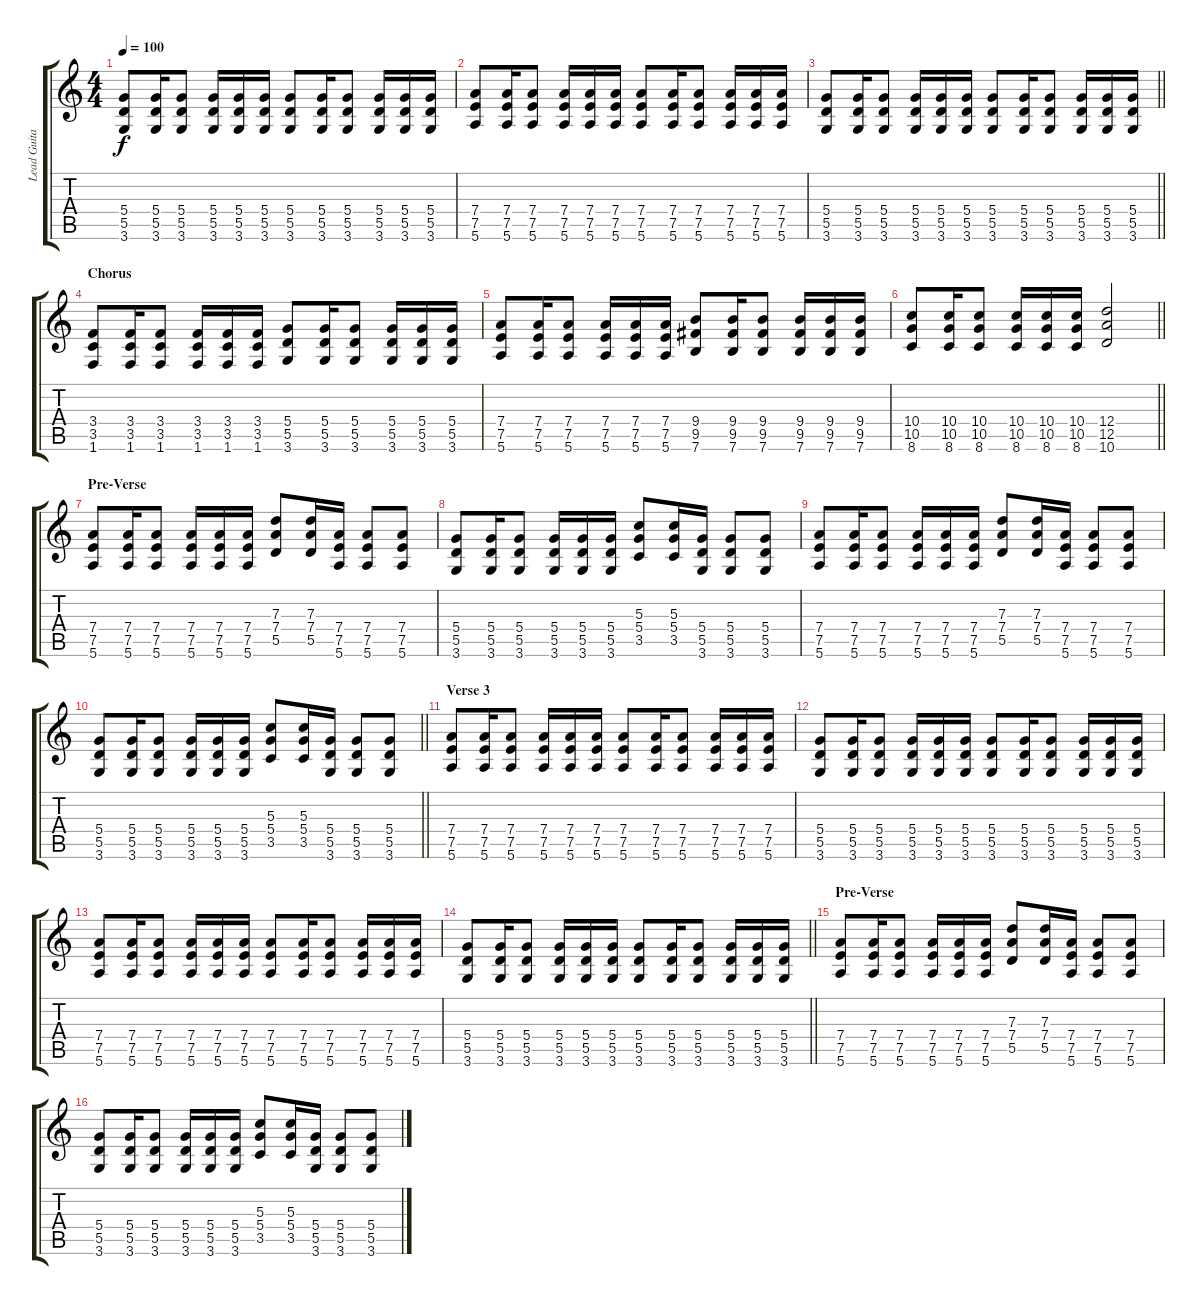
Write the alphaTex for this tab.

\track ("Lead Guitar" "Lead Guita") {instrument distortionguitar}
\staff {score tabs}
\tuning (E4 B3 G3 D3 A2 E2) {hide}
\ts (4 4)
\tempo 100
\clef g2
\ks c
(5.4 5.5 3.6).8{dy f} (5.4 5.5 3.6).16 (5.4 5.5 3.6).8 (5.4 5.5 3.6).16 (5.4 5.5 3.6).16 (5.4 5.5 3.6).16 (5.4 5.5 3.6).8 (5.4 5.5 3.6).16 (5.4 5.5 3.6).8 (5.4 5.5 3.6).16 (5.4 5.5 3.6).16 (5.4 5.5 3.6).16 |
(7.4 7.5 5.6).8 (7.4 7.5 5.6).16 (7.4 7.5 5.6).8 (7.4 7.5 5.6).16 (7.4 7.5 5.6).16 (7.4 7.5 5.6).16 (7.4 7.5 5.6).8 (7.4 7.5 5.6).16 (7.4 7.5 5.6).8 (7.4 7.5 5.6).16 (7.4 7.5 5.6).16 (7.4 7.5 5.6).16 |
\barLineRight lightlight
(5.4 5.5 3.6).8 (5.4 5.5 3.6).16 (5.4 5.5 3.6).8 (5.4 5.5 3.6).16 (5.4 5.5 3.6).16 (5.4 5.5 3.6).16 (5.4 5.5 3.6).8 (5.4 5.5 3.6).16 (5.4 5.5 3.6).8 (5.4 5.5 3.6).16 (5.4 5.5 3.6).16 (5.4 5.5 3.6).16 |
\section ("" "Chorus")
(3.4 3.5 1.6).8 (3.4 3.5 1.6).16 (3.4 3.5 1.6).8 (3.4 3.5 1.6).16 (3.4 3.5 1.6).16 (3.4 3.5 1.6).16 (5.4 5.5 3.6).8 (5.4 5.5 3.6).16 (5.4 5.5 3.6).8 (5.4 5.5 3.6).16 (5.4 5.5 3.6).16 (5.4 5.5 3.6).16 |
(7.4 7.5 5.6).8 (7.4 7.5 5.6).16 (7.4 7.5 5.6).8 (7.4 7.5 5.6).16 (7.4 7.5 5.6).16 (7.4 7.5 5.6).16 (9.4 9.5 7.6).8 (9.4 9.5 7.6).16 (9.4 9.5 7.6).8 (9.4 9.5 7.6).16 (9.4 9.5 7.6).16 (9.4 9.5 7.6).16 |
\barLineRight lightlight
(10.4 10.5 8.6).8 (10.4 10.5 8.6).16 (10.4 10.5 8.6).8 (10.4 10.5 8.6).16 (10.4 10.5 8.6).16 (10.4 10.5 8.6).16 (12.4 12.5 10.6).2 |
\section ("" "Pre-Verse")
(7.4 7.5 5.6).8 (7.4 7.5 5.6).16 (7.4 7.5 5.6).8 (7.4 7.5 5.6).16 (7.4 7.5 5.6).16 (7.4 7.5 5.6).16 (7.3 7.4 5.5).8 (7.3 7.4 5.5).16 (7.4 7.5 5.6).16 (7.4 7.5 5.6).8 (7.4 7.5 5.6).8 |
(5.4 5.5 3.6).8 (5.4 5.5 3.6).16 (5.4 5.5 3.6).8 (5.4 5.5 3.6).16 (5.4 5.5 3.6).16 (5.4 5.5 3.6).16 (5.3 5.4 3.5).8 (5.3 5.4 3.5).16 (5.4 5.5 3.6).16 (5.4 5.5 3.6).8 (5.4 5.5 3.6).8 |
(7.4 7.5 5.6).8 (7.4 7.5 5.6).16 (7.4 7.5 5.6).8 (7.4 7.5 5.6).16 (7.4 7.5 5.6).16 (7.4 7.5 5.6).16 (7.3 7.4 5.5).8 (7.3 7.4 5.5).16 (7.4 7.5 5.6).16 (7.4 7.5 5.6).8 (7.4 7.5 5.6).8 |
\barLineRight lightlight
(5.4 5.5 3.6).8 (5.4 5.5 3.6).16 (5.4 5.5 3.6).8 (5.4 5.5 3.6).16 (5.4 5.5 3.6).16 (5.4 5.5 3.6).16 (5.3 5.4 3.5).8 (5.3 5.4 3.5).16 (5.4 5.5 3.6).16 (5.4 5.5 3.6).8 (5.4 5.5 3.6).8 |
\section ("" "Verse 3")
(7.4 7.5 5.6).8 (7.4 7.5 5.6).16 (7.4 7.5 5.6).8 (7.4 7.5 5.6).16 (7.4 7.5 5.6).16 (7.4 7.5 5.6).16 (7.4 7.5 5.6).8 (7.4 7.5 5.6).16 (7.4 7.5 5.6).8 (7.4 7.5 5.6).16 (7.4 7.5 5.6).16 (7.4 7.5 5.6).16 |
(5.4 5.5 3.6).8 (5.4 5.5 3.6).16 (5.4 5.5 3.6).8 (5.4 5.5 3.6).16 (5.4 5.5 3.6).16 (5.4 5.5 3.6).16 (5.4 5.5 3.6).8 (5.4 5.5 3.6).16 (5.4 5.5 3.6).8 (5.4 5.5 3.6).16 (5.4 5.5 3.6).16 (5.4 5.5 3.6).16 |
(7.4 7.5 5.6).8 (7.4 7.5 5.6).16 (7.4 7.5 5.6).8 (7.4 7.5 5.6).16 (7.4 7.5 5.6).16 (7.4 7.5 5.6).16 (7.4 7.5 5.6).8 (7.4 7.5 5.6).16 (7.4 7.5 5.6).8 (7.4 7.5 5.6).16 (7.4 7.5 5.6).16 (7.4 7.5 5.6).16 |
\barLineRight lightlight
(5.4 5.5 3.6).8 (5.4 5.5 3.6).16 (5.4 5.5 3.6).8 (5.4 5.5 3.6).16 (5.4 5.5 3.6).16 (5.4 5.5 3.6).16 (5.4 5.5 3.6).8 (5.4 5.5 3.6).16 (5.4 5.5 3.6).8 (5.4 5.5 3.6).16 (5.4 5.5 3.6).16 (5.4 5.5 3.6).16 |
\section ("" "Pre-Verse")
(7.4 7.5 5.6).8 (7.4 7.5 5.6).16 (7.4 7.5 5.6).8 (7.4 7.5 5.6).16 (7.4 7.5 5.6).16 (7.4 7.5 5.6).16 (7.3 7.4 5.5).8 (7.3 7.4 5.5).16 (7.4 7.5 5.6).16 (7.4 7.5 5.6).8 (7.4 7.5 5.6).8 |
(5.4 5.5 3.6).8 (5.4 5.5 3.6).16 (5.4 5.5 3.6).8 (5.4 5.5 3.6).16 (5.4 5.5 3.6).16 (5.4 5.5 3.6).16 (5.3 5.4 3.5).8 (5.3 5.4 3.5).16 (5.4 5.5 3.6).16 (5.4 5.5 3.6).8 (5.4 5.5 3.6).8
